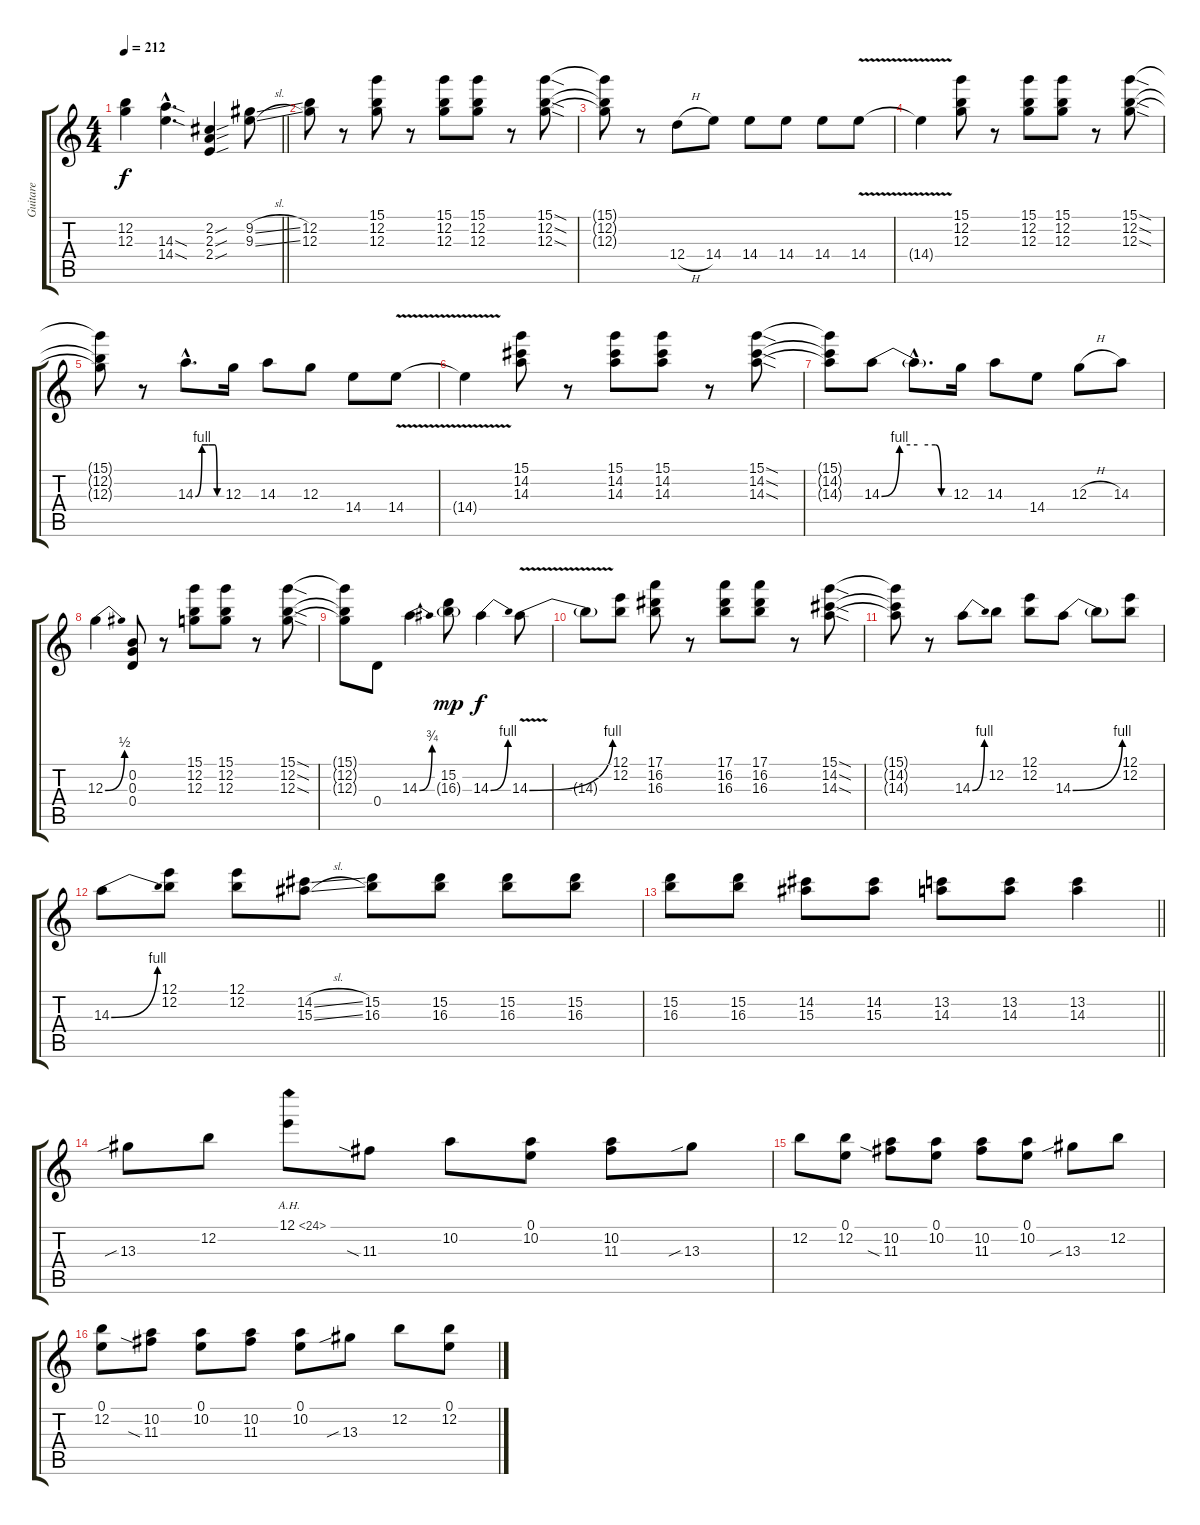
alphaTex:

\track ("Guitare" "Guitare") {instrument overdrivenguitar}
\staff {score tabs}
\tuning (E4 B3 G3 D3 A2 E2) {hide}
\ts (4 4)
\tempo 212
\clef g2
\barLineRight lightlight
\ks c
(12.2{t} 12.3{t}).4{dy f} (14.3{sod hac} 14.4{sod hac}).4{d} (2.2{sou} 2.3{sou} 2.4{sou}).4 (9.2{sl} 9.3{sl}).8 |
(12.2 12.3).8 r.8 (15.1 12.2 12.3).8 r.8 (15.1 12.2 12.3).8 (15.1 12.2 12.3).8 r.8 (15.1{sod} 12.2{sod} 12.3{sod}).8 |
(15.1{t} 12.2{t} 12.3{t}).8 r.8 12.4{h}.8 14.4.8 14.4.8 14.4.8 14.4.8 14.4{v}.8 |
14.4{t}.4 (15.1 12.2 12.3).8 r.8 (15.1 12.2 12.3).8 (15.1 12.2 12.3).8 r.8 (15.1{sod} 12.2{sod} 12.3{sod}).8 |
(15.1{t} 12.2{t} 12.3{t}).8 r.8 14.3{be (custom 0 0 15 4 30 4 45 4 50 0 60 0) hac}.8{d} 12.3.16 14.3.8 12.3.8 14.4.8 14.4{v}.8 |
14.4{t}.4 (15.1 14.2 14.3).8 r.8 (15.1 14.2 14.3).8 (15.1 14.2 14.3).8 r.8 (15.1{sod} 14.2{sod} 14.3{sod}).8 |
(15.1{t} 14.2{t} 14.3{t}).8 14.3{be (custom 0 0 15 4 30 4 45 4 50 0 60 0)}.8 14.3{hac t}.8{d} 12.3.16 14.3.8 14.4.8 12.3{h}.8 14.3.8 |
12.3{be (bend 0 0 60 2)}.4 (0.2 0.3 0.4).8 r.8 (15.1 12.2 12.3).8 (15.1 12.2 12.3).8 r.8 (15.1{sod} 12.2{sod} 12.3{sod}).8 |
(15.1{t} 12.2{t} 12.3{t}).8 0.4.8 14.3{be (bend 0 0 60 3)}.4 (15.2 16.3{g}).8{dy mp} 14.3{be (bend 0 0 60 4)}.4{dy f} 14.3{be (bend 0 0 60 4) v}.8 |
14.3{t}.8 (12.1 12.2).8 (17.1 16.2 16.3).8 r.8 (17.1 16.2 16.3).8 (17.1 16.2 16.3).8 r.8 (15.1{sod} 14.2{sod} 14.3{sod}).8 |
(15.1{t} 14.2{t} 14.3{t}).8 r.8 14.3{be (bend 0 0 60 4)}.8 12.2.8 (12.1 12.2).8 14.3{be (bend 0 0 60 4)}.8 14.3{t}.8 (12.1 12.2).8 |
14.3{be (bend 0 0 60 4)}.8 (12.1 12.2).8 (12.1 12.2).8 (14.2{sl} 15.3{sl}).8 (15.2 16.3).8 (15.2 16.3).8 (15.2 16.3).8 (15.2 16.3).8 |
\barLineRight lightlight
(15.2 16.3).8 (15.2 16.3).8 (14.2 15.3).8 (14.2 15.3).8 (13.2 14.3).8 (13.2 14.3).8 (13.2 14.3).4 |
13.3{sib}.8 12.2.8 12.1{ah 12}.8 11.3{sia}.8 10.2.8 (0.1 10.2).8 (10.2 11.3).8 13.3{sib}.8 |
12.2.8 (0.1 12.2).8 (10.2 11.3{sia}).8 (0.1 10.2).8 (10.2 11.3).8 (0.1 10.2).8 13.3{sib}.8 12.2.8 |
(0.1 12.2).8 (10.2 11.3{sia}).8 (0.1 10.2).8 (10.2 11.3).8 (0.1 10.2).8 13.3{sib}.8 12.2.8 (0.1 12.2).8
